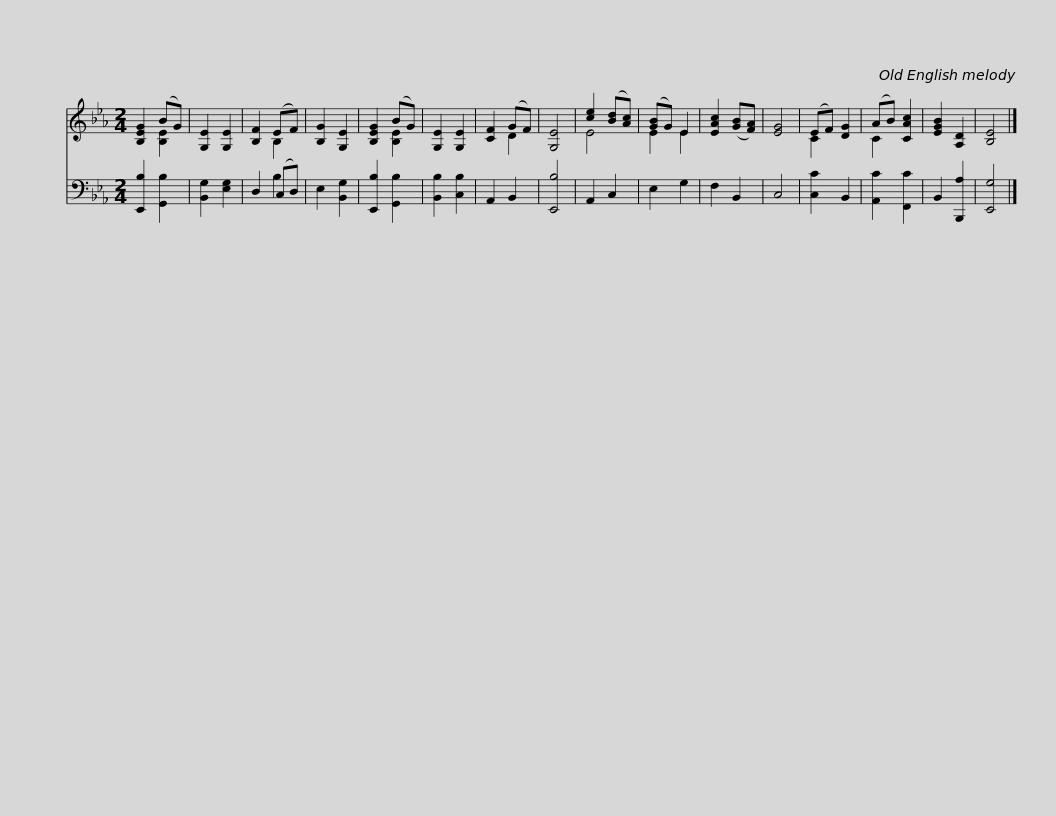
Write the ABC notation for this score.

X:1
%%score ( 1 2 ) ( 3 4 )
L:1/8
M:2/4
I:linebreak $
K:Eb
V:1 treble
V:2 treble
V:3 bass
V:4 bass
V:1
 [B,EG]2 (BG) | [G,E]2 [G,E]2 | [B,F]2 (EF) | [B,G]2 [G,E]2 | [B,EG]2 (BG) | %5
 [G,E]2 [G,E]2 | [CF]2 (GF) | [G,E]4 | [ce]2 ([Bd][Ac]) | ([GB]G) E2 |$ %10
 [EAc]2 ([GB][FA]) | [EG]4 | (EF) [DG]2 | (AB) [CAc]2 | [EGB]2 [A,D]2 | %15
 [B,E]4 |] %16
V:2
 x2 [B,E]2 | x4 | x2 B,2 | x4 | x2 [B,E]2 | %5
 x4 | x2 D2 | x4 | E4 | E2 E2 |$ %10
 x4 | x4 | C2 x2 | C2 x2 | x4 | %15
 x4 |] %16
V:3
 [E,,B,]2 [G,,B,]2 | [B,,G,]2 [E,G,]2 | D,2 (C,D,) | E,2 [B,,G,]2 | [E,,B,]2 [G,,B,]2 | %5
 [B,,B,]2 [C,B,]2 | A,,2 B,,2 | [E,,B,]4 | A,,2 C,2 | E,2 G,2 |$ %10
 F,2 B,,2 | C,4 | [C,C]2 B,,2 | [A,,C]2 [F,,C]2 | B,,2 [B,,,A,]2 | %15
 [E,,G,]4 |] %16
V:4
 x4 | x4 | x2 B,2 | x4 | x4 | %5
 x4 | x4 | x4 | x4 | x4 |$ %10
 x4 | x4 | x4 | x4 | x4 | %15
 x4 |] %16
